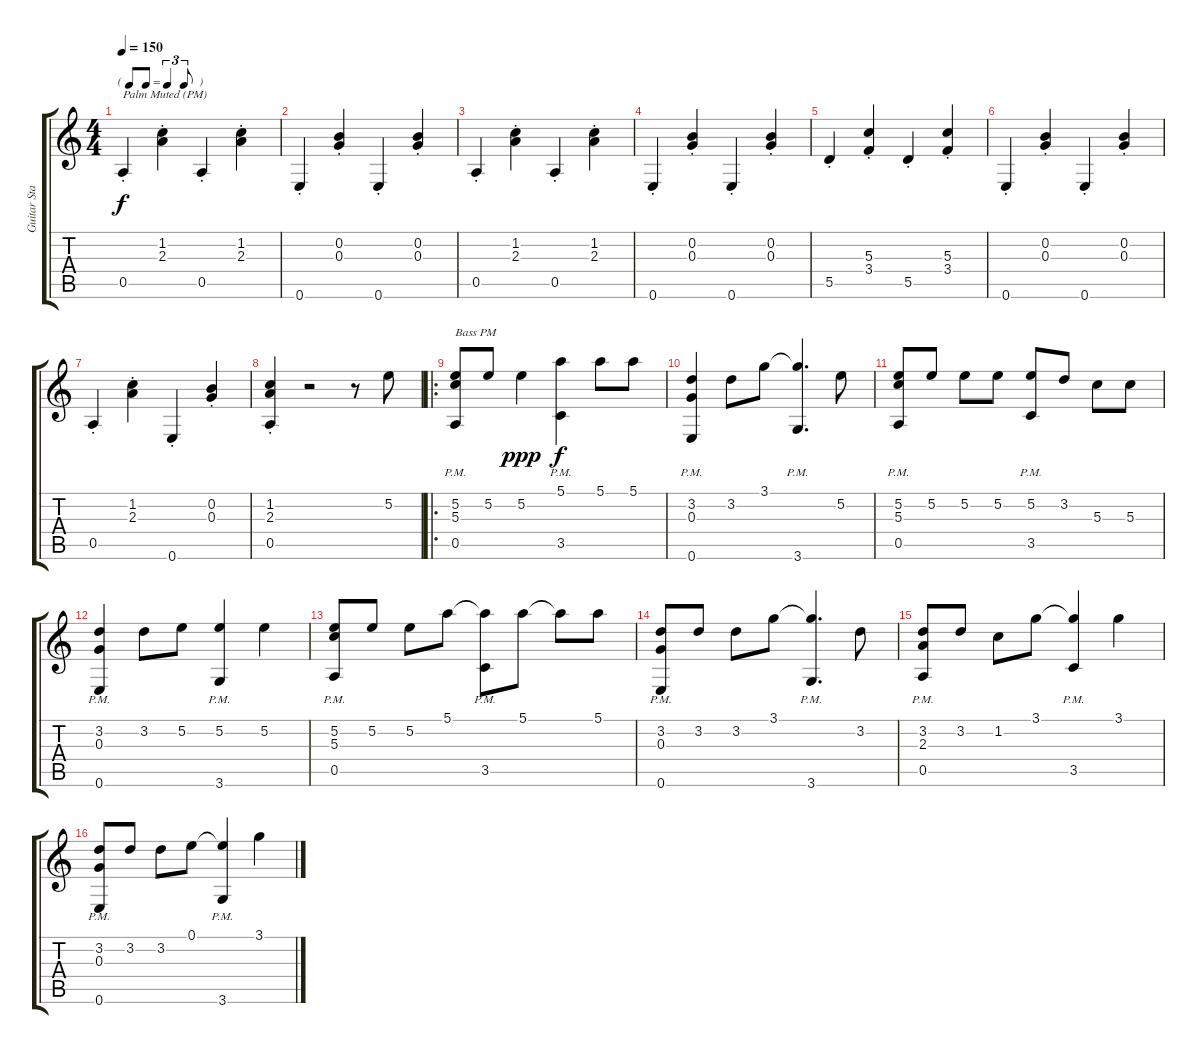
\track ("Guitar Standard" "Guitar Sta") {instrument acousticguitarnylon}
\staff {score tabs}
\tuning (E4 B3 G3 D3 A2 E2) {hide}
\ts (4 4)
\tf triplet8th
\tempo 150
\clef g2
\ks c
0.5{st}.4{txt "Palm Muted (PM)" dy f instrument acousticguitarnylon} (1.2{st} 2.3{st}).4 0.5{st}.4 (1.2{st} 2.3{st}).4 |
0.6{st}.4 (0.2{st} 0.3{st}).4 0.6{st}.4 (0.2{st} 0.3{st}).4 |
0.5{st}.4 (1.2{st} 2.3{st}).4 0.5{st}.4 (1.2{st} 2.3{st}).4 |
0.6{st}.4 (0.2{st} 0.3{st}).4 0.6{st}.4 (0.2{st} 0.3{st}).4 |
5.5{st}.4 (5.3{st} 3.4{st}).4 5.5{st}.4 (5.3{st} 3.4{st}).4 |
0.6{st}.4 (0.2{st} 0.3{st}).4 0.6{st}.4 (0.2{st} 0.3{st}).4 |
0.5{st}.4 (1.2{st} 2.3{st}).4 0.6{st}.4 (0.2{st} 0.3{st}).4 |
(1.2{st} 2.3{st} 0.5{st}).4 r.2 r.8 5.2.8 |
\ro
(5.2 5.3 0.5{pm}).8{txt "Bass PM"} 5.2.8 5.2.4{dy ppp} (5.1 3.5{pm}).4{dy f} 5.1.8 5.1.8 |
(3.2 0.3 0.6{pm}).4 3.2.8 3.1.8 (3.1{t} 3.6{pm}).4{d} 5.2.8 |
(5.2 5.3 0.5{pm}).8 5.2.8 5.2.8 5.2.8 (5.2 3.5{pm}).8 3.2.8 5.3.8 5.3.8 |
(3.2 0.3 0.6{pm}).4 3.2.8 5.2.8 (5.2 3.6{pm}).4 5.2.4 |
(5.2 5.3 0.5{pm}).8 5.2.8 5.2.8 5.1.8 (5.1{t} 3.5{pm}).8 5.1.8 5.1{t}.8 5.1.8 |
(3.2 0.3 0.6{pm}).8 3.2.8 3.2.8 3.1.8 (3.1{t} 3.6{pm}).4{d} 3.2.8 |
(3.2 2.3 0.5{pm}).8 3.2.8 1.2.8 3.1.8 (3.1{t} 3.5{pm}).4 3.1.4 |
(3.2 0.3 0.6{pm}).8 3.2.8 3.2.8 0.1.8 (0.1{t} 3.6{pm}).4 3.1.4
